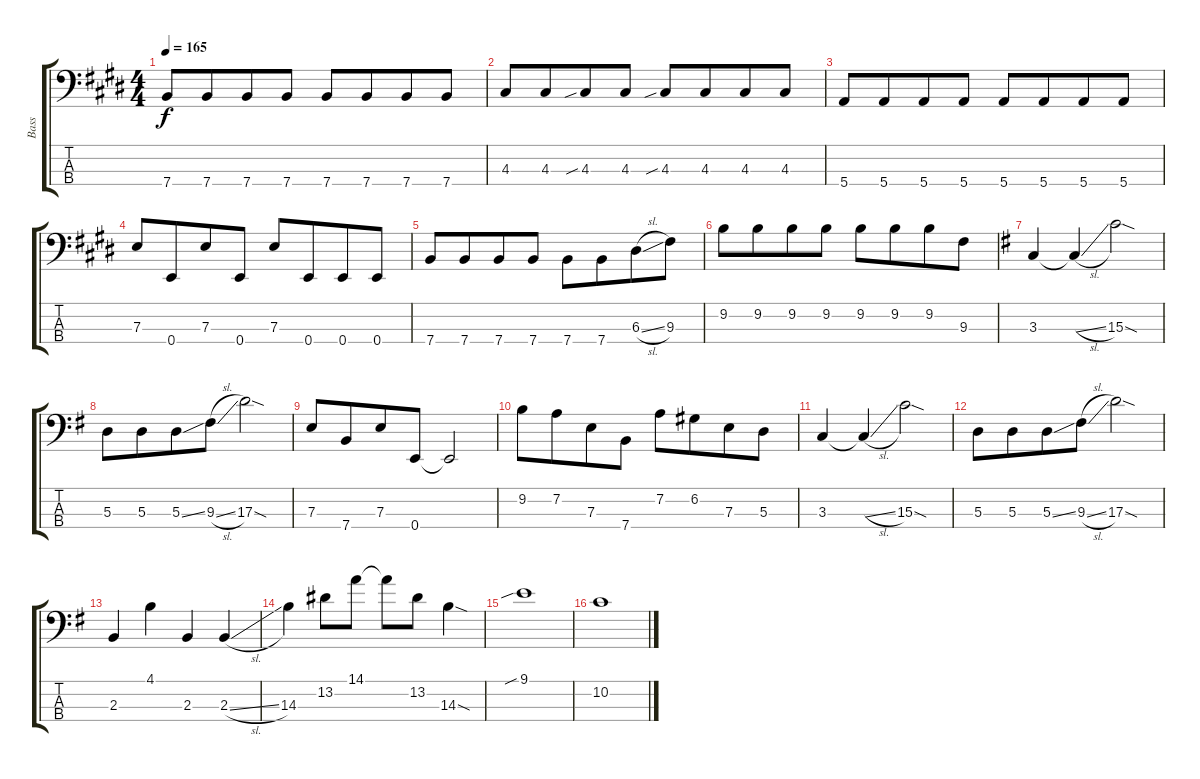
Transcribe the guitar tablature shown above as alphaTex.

\track ("Bass" "Bass") {instrument electricbassfinger}
\staff {score tabs}
\tuning (G2 D2 A1 E1) {hide}
\ts (4 4)
\tempo 165
\clef f4
\ks e
7.4.8{dy f} 7.4.8{beam merge} 7.4.8 7.4.8 7.4.8 7.4.8{beam merge} 7.4.8 7.4.8 |
4.3.8 4.3.8{beam merge} 4.3{sib}.8 4.3.8 4.3{sib}.8 4.3.8{beam merge} 4.3.8 4.3.8 |
5.4.8 5.4.8{beam merge} 5.4.8 5.4.8 5.4.8 5.4.8{beam merge} 5.4.8 5.4.8 |
7.3.8 0.4.8{beam merge} 7.3.8 0.4.8 7.3.8 0.4.8{beam merge} 0.4.8 0.4.8 |
7.4.8 7.4.8{beam merge} 7.4.8 7.4.8 7.4.8 7.4.8{beam merge} 6.3{sl}.8 9.3.8 |
9.2.8 9.2.8{beam merge} 9.2.8 9.2.8 9.2.8 9.2.8{beam merge} 9.2.8 9.3.8 |
\ks g
3.3.4 3.3{sl t}.4 15.3{sod}.2 |
5.3.8 5.3.8{beam merge} 5.3{ss}.8 9.3{sl}.8 17.3{sod}.2 |
7.3.8 7.4.8{beam merge} 7.3.8 0.4.8 0.4{t}.2 |
9.2.8 7.2.8{beam merge} 7.3.8 7.4.8 7.2.8 6.2.8{beam merge} 7.3.8 5.3.8 |
3.3.4 3.3{sl t}.4 15.3{sod}.2 |
5.3.8 5.3.8{beam merge} 5.3{ss}.8 9.3{sl}.8 17.3{sod}.2 |
2.3.4 4.1.4 2.3.4 2.3{sl}.4 |
14.3.4 13.2.8 14.1.8 14.1{t}.8 13.2.8 14.3{sod}.4 |
9.1{sib}.1 |
10.2.1
